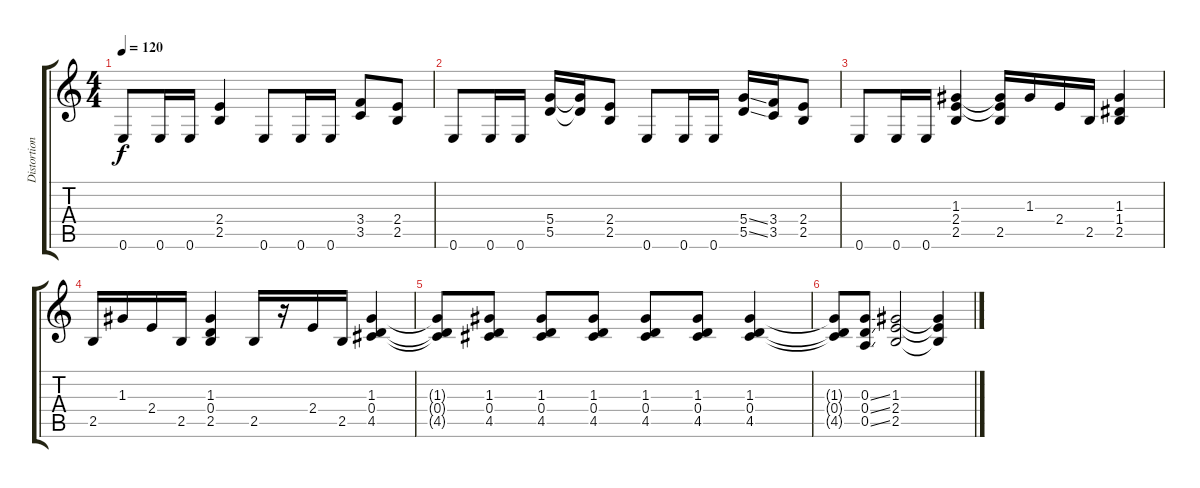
\track ("Distortion" "Distortion") {instrument distortionguitar}
\staff {score tabs}
\tuning (E4 B3 G3 D3 A2 E2) {hide}
\ts (4 4)
\tempo 120
\clef g2
\ks c
0.6.8{dy f} 0.6.16 0.6.16 (2.4 2.5).4 0.6.8 0.6.16 0.6.16 (3.4 3.5).8 (2.4 2.5).8 |
0.6.8 0.6.16 0.6.16 (5.4 5.5).16 (5.4{t} 5.5{t}).16 (2.4 2.5).8 0.6.8 0.6.16 0.6.16 (5.4{ss} 5.5{ss}).16 (3.4 3.5).16 (2.4 2.5).8 |
0.6.8 0.6.16 0.6.16 (1.3 2.4 2.5).4 (1.3{t} 2.4{t} 2.5).16 1.3.16 2.4.16 2.5.16 (1.3 1.4 2.5).4 |
2.5.16 1.3.16 2.4.16 2.5.16 (1.3 0.4 2.5).4 2.5.16 r.16 2.4.16 2.5.16 (1.3 0.4 4.5).4 |
(1.3{t} 0.4{t} 4.5{t}).8 (1.3 0.4 4.5).8 (1.3 0.4 4.5).8 (1.3 0.4 4.5).8 (1.3 0.4 4.5).8 (1.3 0.4 4.5).8 (1.3 0.4 4.5).4 |
(1.3{t} 0.4{t} 4.5{t}).8 (0.3{ss} 0.4{ss} 0.5{ss}).8 (1.3 2.4 2.5).2 (1.3{t} 2.4{t} 2.5{t}).4
